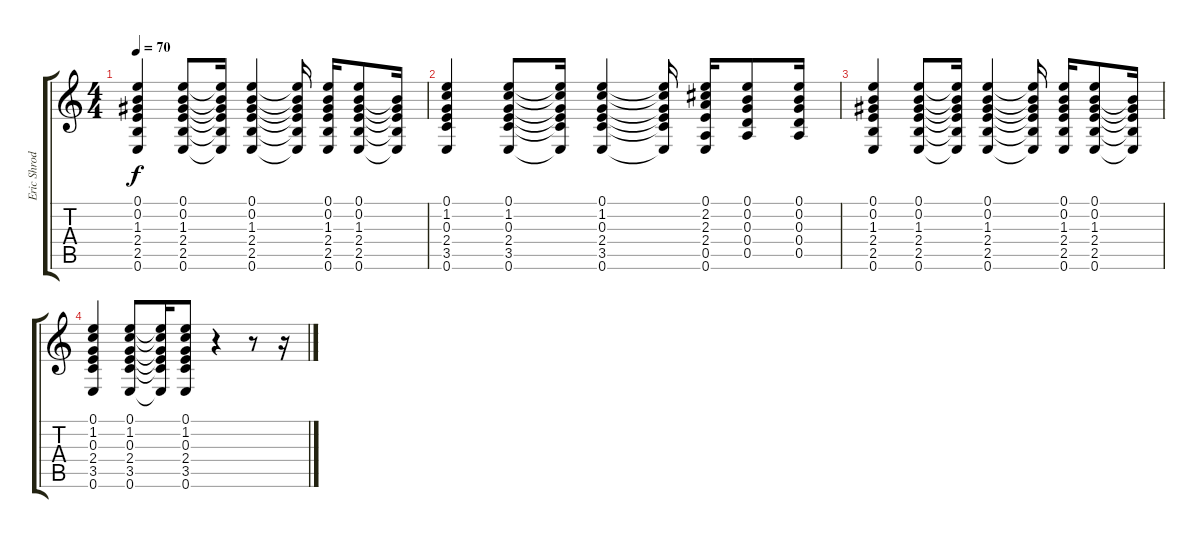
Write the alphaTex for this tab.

\track ("Eric Shrody" "Eric Shrod") {instrument acousticguitarsteel}
\staff {score tabs}
\tuning (E4 B3 G3 D3 A2 E2) {hide}
\ts (4 4)
\tempo 70
\clef g2
\ks c
(0.1 0.2 1.3 2.4 2.5 0.6).4{dy f} (0.1 0.2 1.3 2.4 2.5 0.6).8 (0.1{t} 0.2{t} 1.3{t} 2.4{t} 2.5{t} 0.6{t}).16 (0.1 0.2 1.3 2.4 2.5 0.6).4 (0.1{t} 0.2{t} 1.3{t} 2.4{t} 2.5{t} 0.6{t}).16 (0.1 0.2 1.3 2.4 2.5 0.6).16 (0.1 0.2 1.3 2.4 2.5 0.6).8 (0.2{t} 1.3{t} 2.4{t} 2.5{t} 0.6{t}).16 |
(0.1 1.2 0.3 2.4 3.5 0.6).4 (0.1 1.2 0.3 2.4 3.5 0.6).8 (0.1{t} 1.2{t} 0.3{t} 2.4{t} 3.5{t} 0.6{t}).16 (0.1 1.2 0.3 2.4 3.5 0.6).4 (0.1{t} 1.2{t} 0.3{t} 2.4{t} 3.5{t} 0.6{t}).16 (0.1 2.2 2.3 2.4 0.5 0.6).16 (0.1 0.2 0.3 0.4 0.5).8 (0.1 0.2 0.3 0.4 0.5).16 |
(0.1 0.2 1.3 2.4 2.5 0.6).4 (0.1 0.2 1.3 2.4 2.5 0.6).8 (0.1{t} 0.2{t} 1.3{t} 2.4{t} 2.5{t} 0.6{t}).16 (0.1 0.2 1.3 2.4 2.5 0.6).4 (0.1{t} 0.2{t} 1.3{t} 2.4{t} 2.5{t} 0.6{t}).16 (0.1 0.2 1.3 2.4 2.5 0.6).16 (0.1 0.2 1.3 2.4 2.5 0.6).8 (0.2{t} 1.3{t} 2.4{t} 2.5{t} 0.6{t}).16 |
(0.1 1.2 0.3 2.4 3.5 0.6).4 (0.1 1.2 0.3 2.4 3.5 0.6).8 (0.1{t} 1.2{t} 0.3{t} 2.4{t} 3.5{t} 0.6{t}).16 (0.1 1.2 0.3 2.4 3.5 0.6).8 r.4 r.8 r.16
